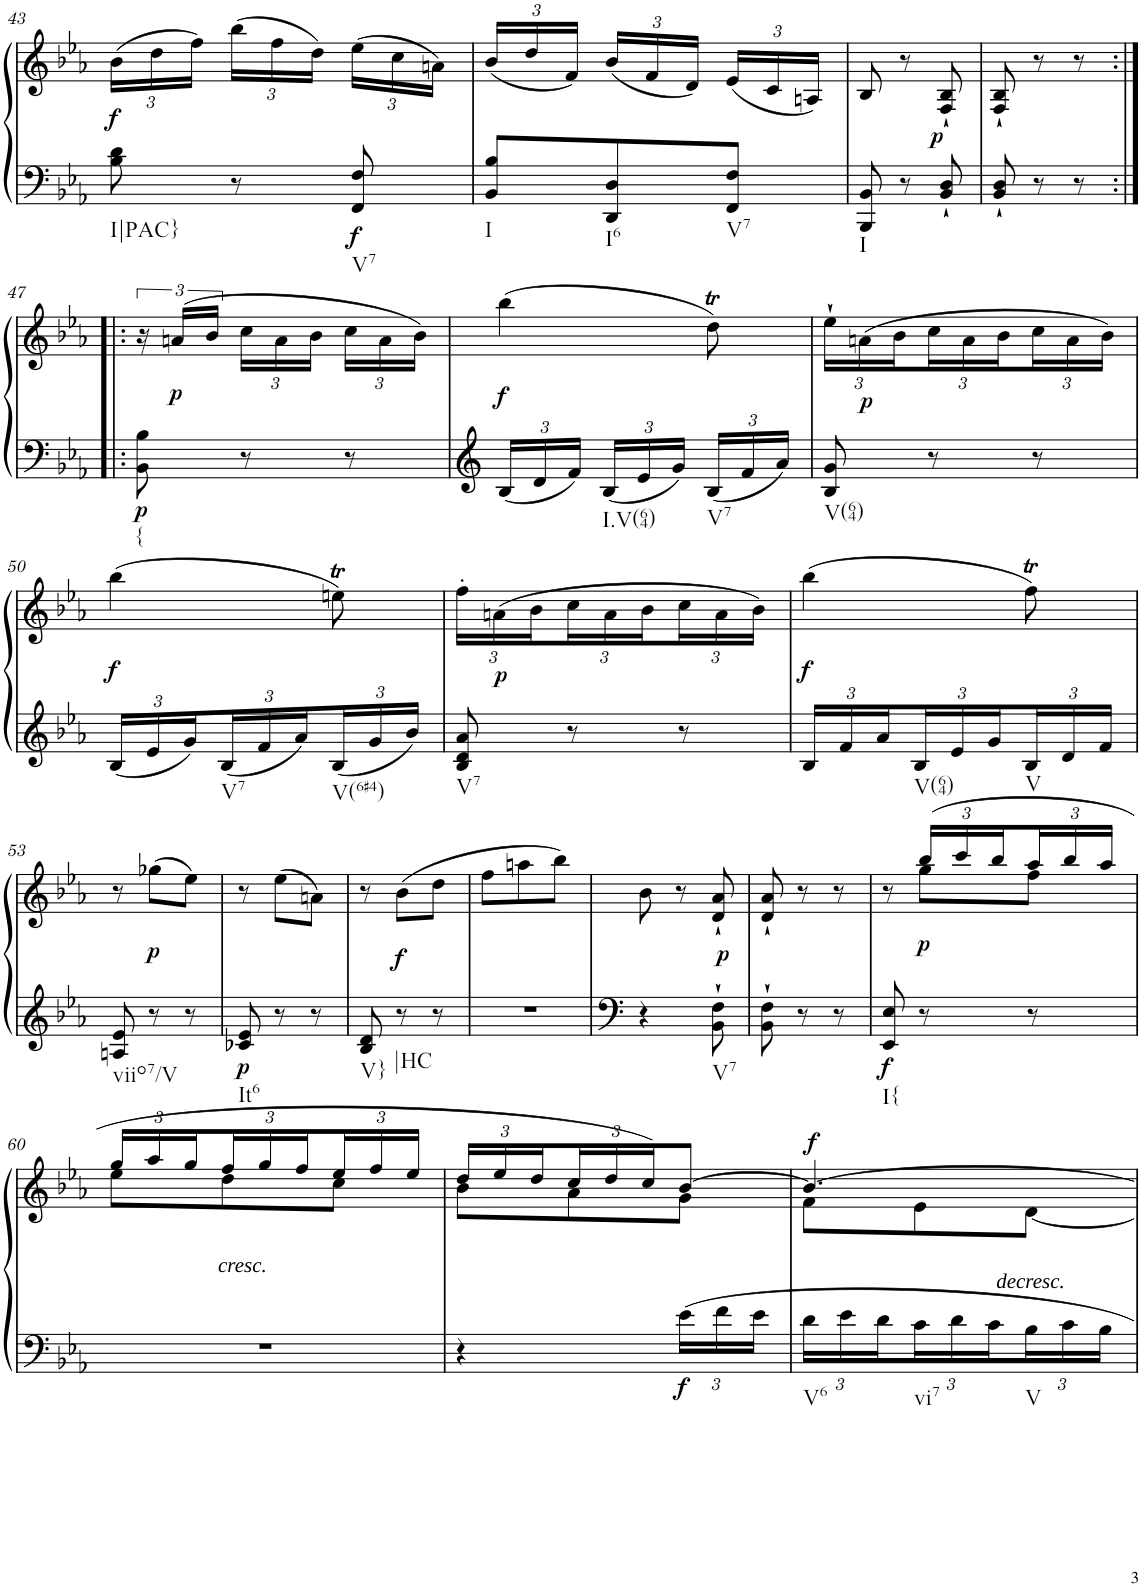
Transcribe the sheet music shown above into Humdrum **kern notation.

**kern	**kern	**dynam
*part1	*part1	*part1
*staff2	*staff1	*staff1/2
*I"Klavier linke Hand	*	*
!!LO:PB:g=z
*clefF4	*clefG2	*
*k[b-e-a-]	*k[b-e-a-]	*
*M3/8	*M3/8	*
*	*Xbrackettup	*
=43	=43	=43
!LO:TX:b:t=I|PAC}	!	!
!	!	!LO:DY:b
8B-\ 8d\	(24b-\LL	f
.	24dd\	.
.	24ff\JJ)	.
8r	(24bb-\LL	.
.	24ff\	.
.	24dd\JJ)	.
!LO:TX:b:t=V7	!	!
!	!	!LO:DY:b=2
8FF/ 8F/	(24ee-\LL	f
.	24cc\	.
.	24an\JJ)	.
=44	=44	=44
!LO:TX:b:t=I	!	!
8BB-/ 8B-/L	(24b-/LL	.
.	24dd/	.
.	24f/JJ)	.
!LO:TX:b:t=I6	!	!
8DD/ 8D/	(24b-/LL	.
.	24f/	.
.	24d/JJ)	.
!LO:TX:b:t=V7	!	!
8FF/ 8F/J	(24e-/LL	.
.	24c/	.
.	24An/JJ)	.
=45	=45	=45
!LO:TX:b:t=I	!	!
8BBB-/ 8BB-/	8B-/	.
8r	8r	.
!	!	!LO:DY:b
8BB-/` 8D/`	8F/` 8B-/`	p
=46	=46	=46
8BB-/` 8D/`	8F/` 8B-/`	.
8r	8r	.
8r	8r	.
!!LO:LB:g=z
=47:|!|:	=47:|!|:	=47:|!|:
*	*brackettup	*
!LO:TX:b:t={	!	!
!	!	!LO:DY:b=2
8BB-\ 8B-\	24r	p
!	!	!LO:DY:b
.	(24an/LL	p
.	24b-/JJ	.
*	*Xbrackettup	*
8r	24cc\LL	.
.	24a\	.
.	24b-\JJ	.
8r	24cc\LL	.
.	24a\	.
.	24b-\JJ)	.
=48	=48	=48
*Xbrackettup	*	*
!	!	!LO:DY:b
24B-/LL	(4bb-\	f
24d/	.	.
24f/JJ	.	.
!LO:TX:b:t=I.V(64)	!	!
24B-/LL	.	.
24e-/	.	.
24g/JJ	.	.
!LO:TX:b:t=V7	!	!
24B-/LL	8ddt\)	.
24f/	.	.
24a-/JJ	.	.
=49	=49	=49
!LO:TX:b:t=V(64)	!	!
8B-/ 8g/	24ee-`\LL	.
!	!	!LO:DY:b
.	(24an\	p
.	24b-\	.
8r	24cc\	.
.	24a\	.
.	24b-\	.
8r	24cc\	.
.	24a\	.
.	24b-\JJ)	.
!!LO:LB:g=z
=50	=50	=50
!	!	!LO:DY:b
24B-/LL	(4bb-\	f
24e-/	.	.
24g/	.	.
!LO:TX:b:t=V7	!	!
24B-/	.	.
24f/	.	.
24a-/	.	.
!LO:TX:b:t=V(6#4)	!	!
24B-/	8eent\)	.
24g/	.	.
24b-/JJ	.	.
=51	=51	=51
!LO:TX:b:t=V7	!	!
8B-/ 8d/ 8a-/	24ff'\LL	.
!	!	!LO:DY:b
.	(24an\	p
.	24b-\	.
8r	24cc\	.
.	24a\	.
.	24b-\	.
8r	24cc\	.
.	24a\	.
.	24b-\JJ)	.
=52	=52	=52
!	!	!LO:DY:b
24B-/LL	(4bb-\	f
24f/	.	.
24a-/	.	.
!LO:TX:b:t=V(64)	!	!
24B-/	.	.
24e-/	.	.
24g/	.	.
!LO:TX:b:t=V	!	!
24B-/	8ffT\)	.
24d/	.	.
24f/JJ	.	.
!!LO:LB:g=z
=53	=53	=53
!LO:TX:b:t=viio7/V	!	!
8An/ 8e-/	8r	.
!	!	!LO:DY:b
8r	(8gg-X\L	p
8r	8ee-\J)	.
=54	=54	=54
!LO:TX:b:t=It6	!	!
!	!	!LO:DY:b=2
8c-X/ 8e-/	8r	p
8r	(8ee-\L	.
8r	8an\J)	.
=55	=55	=55
!LO:TX:b:t=V}	!	!
8B-/ 8d/	8r	.
!LO:TX:b:t=|HC	!	!
!	!	!LO:DY:b
8r	(8b-\L	f
8r	8dd\J	.
=56	=56	=56
4.r	8ff\L	.
.	8aan\	.
.	8bb-\J)	.
=57	=57	=57
4r	8b-\	.
.	8r	.
!LO:TX:b:t=V7	!	!
!	!	!LO:DY:b
8BB-\` 8F\`	8d/` 8a-/`	p
=58	=58	=58
8BB-\` 8F\`	8d/` 8a-/`	.
8r	8r	.
8r	8r	.
=59	=59	=59
*	*^	*
!LO:TX:b:t=I{	!	!	!
!	!	!	!LO:DY:b=2
8EE-/ 8E-/	8r	8ryy	f
!	!	!	!LO:DY:b
8r	(24bb-/LL	8gg\L	p
.	24ccc/	.	.
.	24bb-/	.	.
8r	24aa-/	8ff\J	.
.	24bb-/	.	.
.	24aa-/JJ	.	.
!!LO:LB:g=z	!!
=60	=60	=60	=60
4.r	24gg/LL	8ee-\L	.
.	24aa-/	.	.
.	24gg/	.	.
!	!LO:TX:b:i:t=cresc.	!	!
.	24ff/	8dd\	.
.	24gg/	.	.
.	24ff/	.	.
.	24ee-/	8cc\J	.
.	24ff/	.	.
.	24ee-/JJ	.	.
=61	=61	=61	=61
4r	24dd/LL	8b-\L	.
.	24ee-/	.	.
.	24dd/	.	.
.	24cc/	8a-\	.
.	24dd/	.	.
.	24cc/J)	.	.
!	!	!	!LO:DY:b=2
24e-\LL	[8b-/J	8g\J	f
24f\	.	.	.
24e-\JJ	.	.	.
=62	=62	=62	=62
!LO:TX:b:t=V6	!	!	!
!	!	!	!LO:DY:a
24d\LL	4.b-/_	8f\L	f
24e-\	.	.	.
24d\	.	.	.
!LO:TX:b:t=vi7	!	!	!
24c\	.	8e-\	.
24d\	.	.	.
24c\	.	.	.
!	!	!LO:TX:b:i:t=decresc.	!
!LO:TX:b:t=V	!	!	!
24B-\	.	[8d\J	.
24c\	.	.	.
24B-\JJ	.	.	.
*	*v	*v	*
=	=	=
*-	*-	*-
